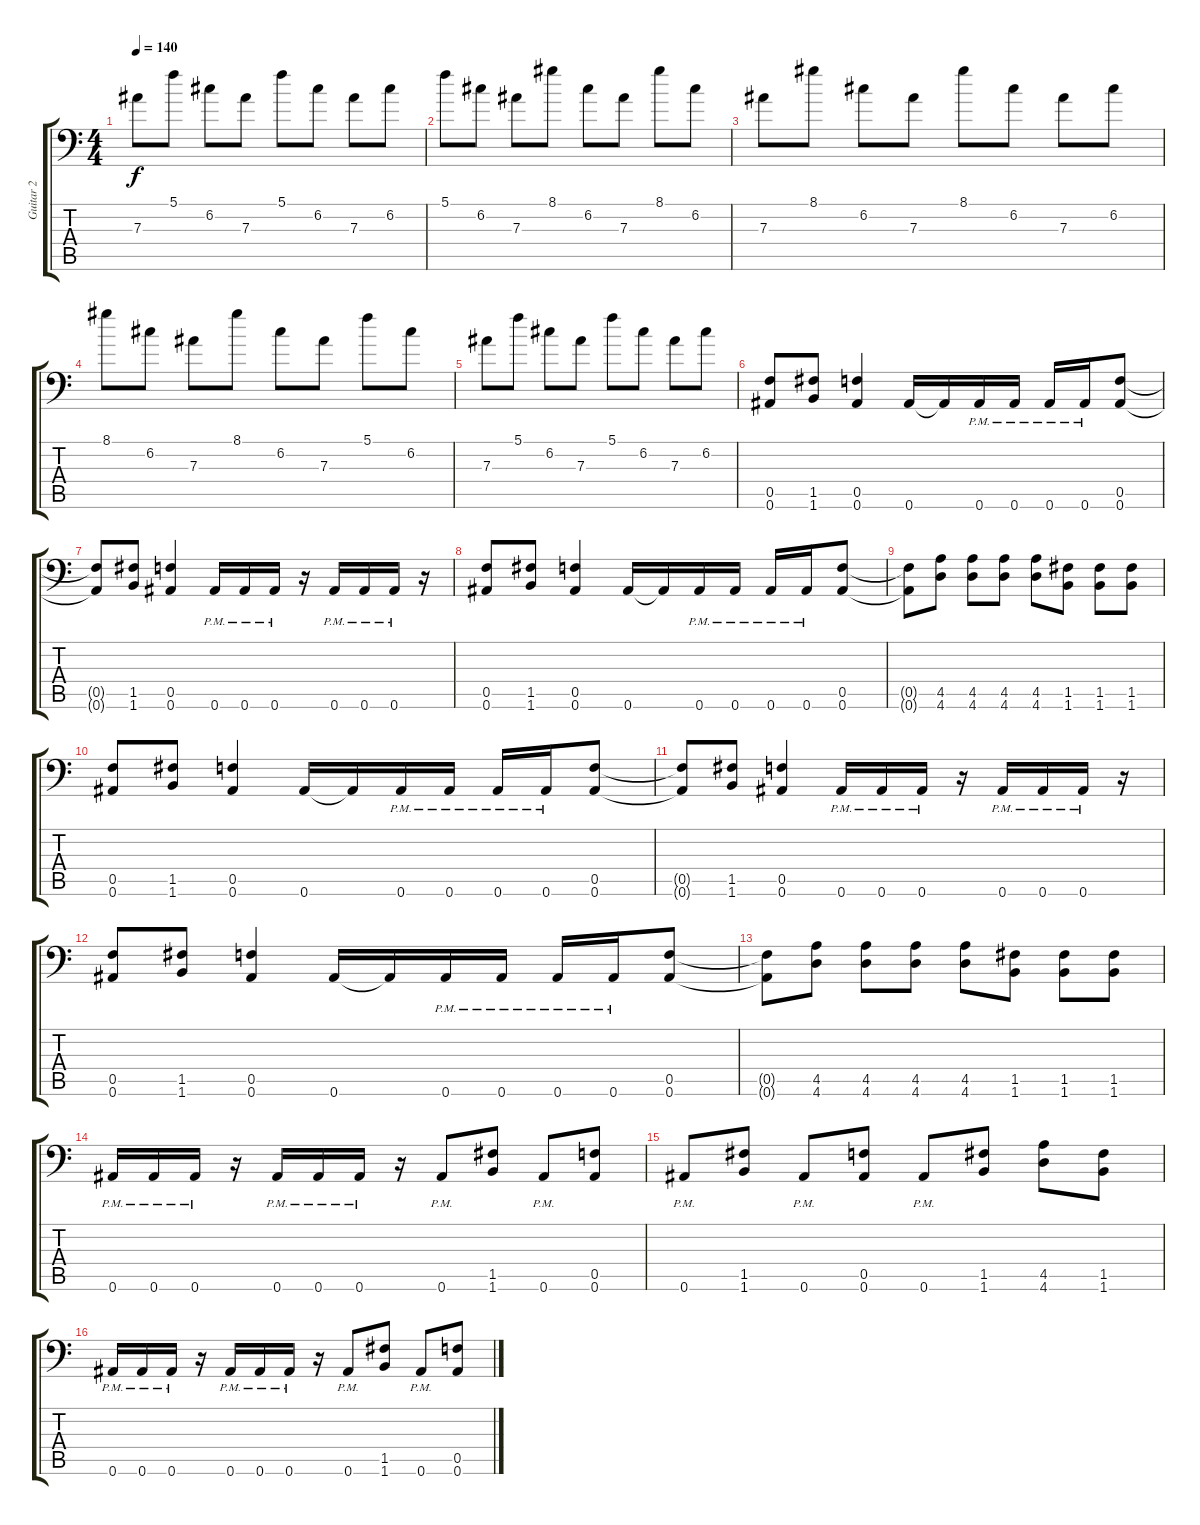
\track ("Guitar 2" "Guitar 2") {instrument distortionguitar}
\staff {score tabs}
\tuning (C4 G3 Eb3 Bb2 F2 Bb1) {hide}
\ts (4 4)
\tempo 140
\clef f4
\ks c
7.3.8{dy f} 5.1.8 6.2.8 7.3.8 5.1.8 6.2.8 7.3.8 6.2.8 |
5.1.8 6.2.8 7.3.8 8.1.8 6.2.8 7.3.8 8.1.8 6.2.8 |
7.3.8 8.1.8 6.2.8 7.3.8 8.1.8 6.2.8 7.3.8 6.2.8 |
8.1.8 6.2.8 7.3.8 8.1.8 6.2.8 7.3.8 5.1.8 6.2.8 |
7.3.8 5.1.8 6.2.8 7.3.8 5.1.8 6.2.8 7.3.8 6.2.8 |
(0.5 0.6).8{volume 13 balance 11} (1.5 1.6).8 (0.5 0.6).4 0.6.16 0.6{t}.16 0.6{pm}.16 0.6{pm}.16 0.6{pm}.16 0.6{pm}.16 (0.5 0.6).8 |
(0.5{t} 0.6{t}).8 (1.5 1.6).8 (0.5 0.6).4 0.6{pm}.16 0.6{pm}.16 0.6{pm}.16 r.16 0.6{pm}.16 0.6{pm}.16 0.6{pm}.16 r.16 |
(0.5 0.6).8 (1.5 1.6).8 (0.5 0.6).4 0.6.16 0.6{t}.16 0.6{pm}.16 0.6{pm}.16 0.6{pm}.16 0.6{pm}.16 (0.5 0.6).8 |
(0.5{t} 0.6{t}).8 (4.5 4.6).8 (4.5 4.6).8 (4.5 4.6).8 (4.5 4.6).8 (1.5 1.6).8 (1.5 1.6).8 (1.5 1.6).8 |
(0.5 0.6).8 (1.5 1.6).8 (0.5 0.6).4 0.6.16 0.6{t}.16 0.6{pm}.16 0.6{pm}.16 0.6{pm}.16 0.6{pm}.16 (0.5 0.6).8 |
(0.5{t} 0.6{t}).8 (1.5 1.6).8 (0.5 0.6).4 0.6{pm}.16 0.6{pm}.16 0.6{pm}.16 r.16 0.6{pm}.16 0.6{pm}.16 0.6{pm}.16 r.16 |
(0.5 0.6).8 (1.5 1.6).8 (0.5 0.6).4 0.6.16 0.6{t}.16 0.6{pm}.16 0.6{pm}.16 0.6{pm}.16 0.6{pm}.16 (0.5 0.6).8 |
(0.5{t} 0.6{t}).8 (4.5 4.6).8 (4.5 4.6).8 (4.5 4.6).8 (4.5 4.6).8 (1.5 1.6).8 (1.5 1.6).8 (1.5 1.6).8 |
0.6{pm}.16 0.6{pm}.16 0.6{pm}.16 r.16 0.6{pm}.16 0.6{pm}.16 0.6{pm}.16 r.16 0.6{pm}.8 (1.5 1.6).8 0.6{pm}.8 (0.5 0.6).8 |
0.6{pm}.8 (1.5 1.6).8 0.6{pm}.8 (0.5 0.6).8 0.6{pm}.8 (1.5 1.6).8 (4.5 4.6).8 (1.5 1.6).8 |
0.6{pm}.16 0.6{pm}.16 0.6{pm}.16 r.16 0.6{pm}.16 0.6{pm}.16 0.6{pm}.16 r.16 0.6{pm}.8 (1.5 1.6).8 0.6{pm}.8 (0.5 0.6).8
